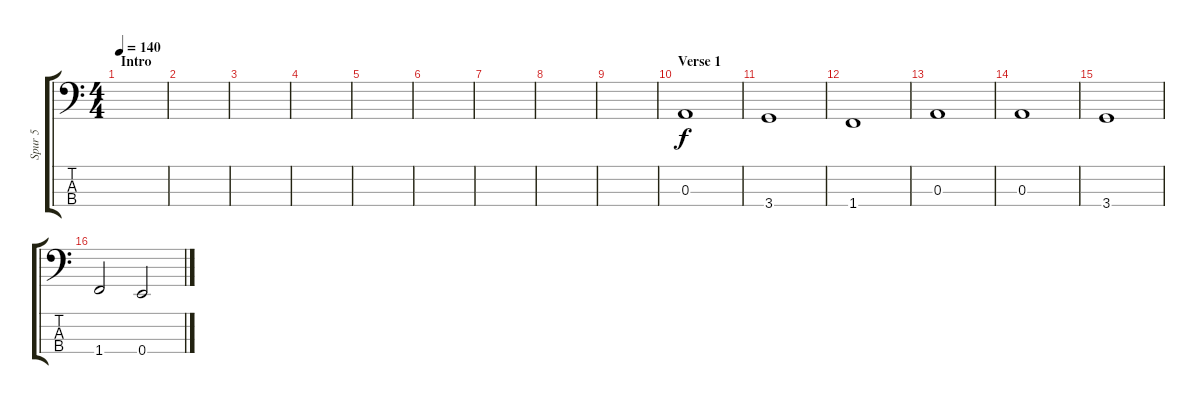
\track ("Spur 5" "Spur 5") {instrument electricbasspick}
\staff {score tabs}
\tuning (G2 D2 A1 E1) {hide}
\ts (4 4)
\section ("" "Intro")
\tempo 140
\clef f4
\ks c
|
|
|
|
|
|
|
|
|
\section ("" "Verse 1")
0.3.1 |
3.4.1 |
1.4.1 |
0.3.1 |
0.3.1 |
3.4.1 |
1.4.2 0.4.2
